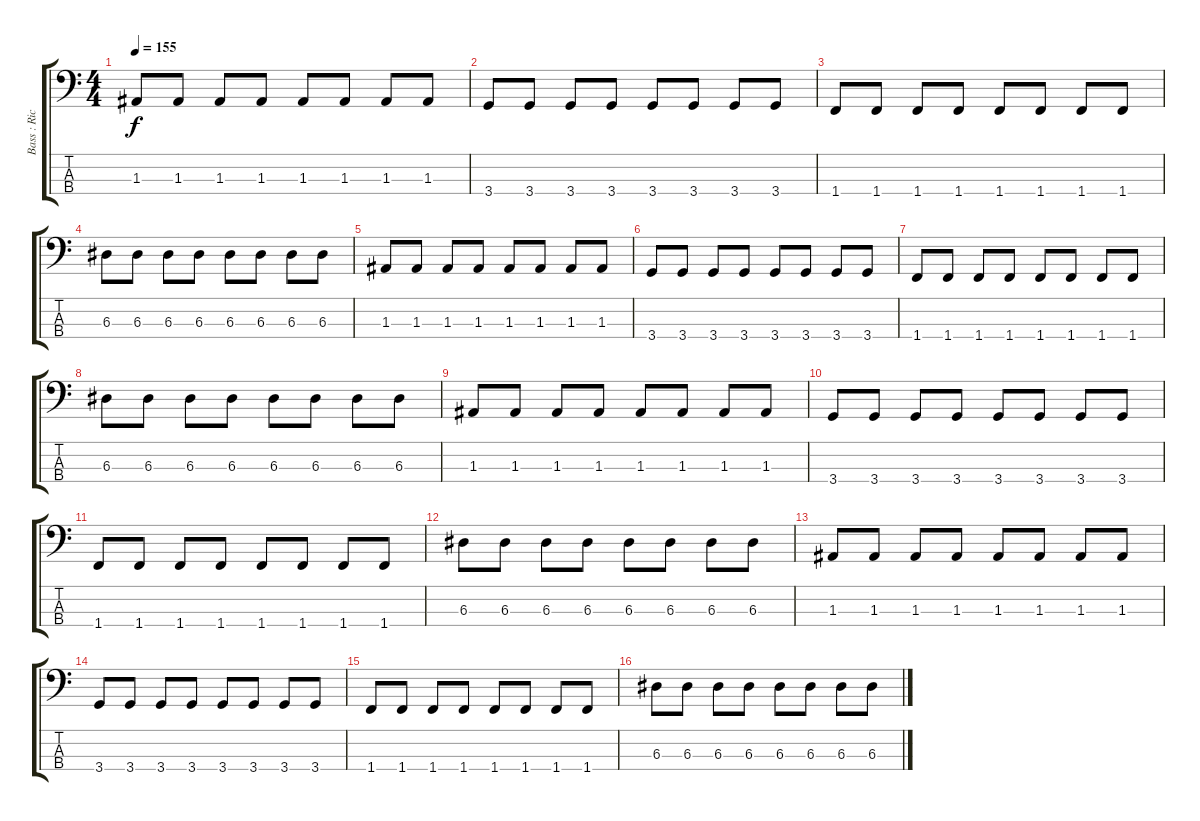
\track ("Bass : Rick Burch" "Bass : Ric") {instrument electricbassfinger}
\staff {score tabs}
\tuning (G2 D2 A1 E1) {hide}
\ts (4 4)
\tempo 155
\clef f4
\ks c
1.3.8{dy f} 1.3.8 1.3.8 1.3.8 1.3.8 1.3.8 1.3.8 1.3.8 |
3.4.8 3.4.8 3.4.8 3.4.8 3.4.8 3.4.8 3.4.8 3.4.8 |
1.4.8 1.4.8 1.4.8 1.4.8 1.4.8 1.4.8 1.4.8 1.4.8 |
6.3.8 6.3.8 6.3.8 6.3.8 6.3.8 6.3.8 6.3.8 6.3.8 |
1.3.8 1.3.8 1.3.8 1.3.8 1.3.8 1.3.8 1.3.8 1.3.8 |
3.4.8 3.4.8 3.4.8 3.4.8 3.4.8 3.4.8 3.4.8 3.4.8 |
1.4.8 1.4.8 1.4.8 1.4.8 1.4.8 1.4.8 1.4.8 1.4.8 |
6.3.8 6.3.8 6.3.8 6.3.8 6.3.8 6.3.8 6.3.8 6.3.8 |
1.3.8 1.3.8 1.3.8 1.3.8 1.3.8 1.3.8 1.3.8 1.3.8 |
3.4.8 3.4.8 3.4.8 3.4.8 3.4.8 3.4.8 3.4.8 3.4.8 |
1.4.8 1.4.8 1.4.8 1.4.8 1.4.8 1.4.8 1.4.8 1.4.8 |
6.3.8 6.3.8 6.3.8 6.3.8 6.3.8 6.3.8 6.3.8 6.3.8 |
1.3.8 1.3.8 1.3.8 1.3.8 1.3.8 1.3.8 1.3.8 1.3.8 |
3.4.8 3.4.8 3.4.8 3.4.8 3.4.8 3.4.8 3.4.8 3.4.8 |
1.4.8 1.4.8 1.4.8 1.4.8 1.4.8 1.4.8 1.4.8 1.4.8 |
6.3.8 6.3.8 6.3.8 6.3.8 6.3.8 6.3.8 6.3.8 6.3.8
